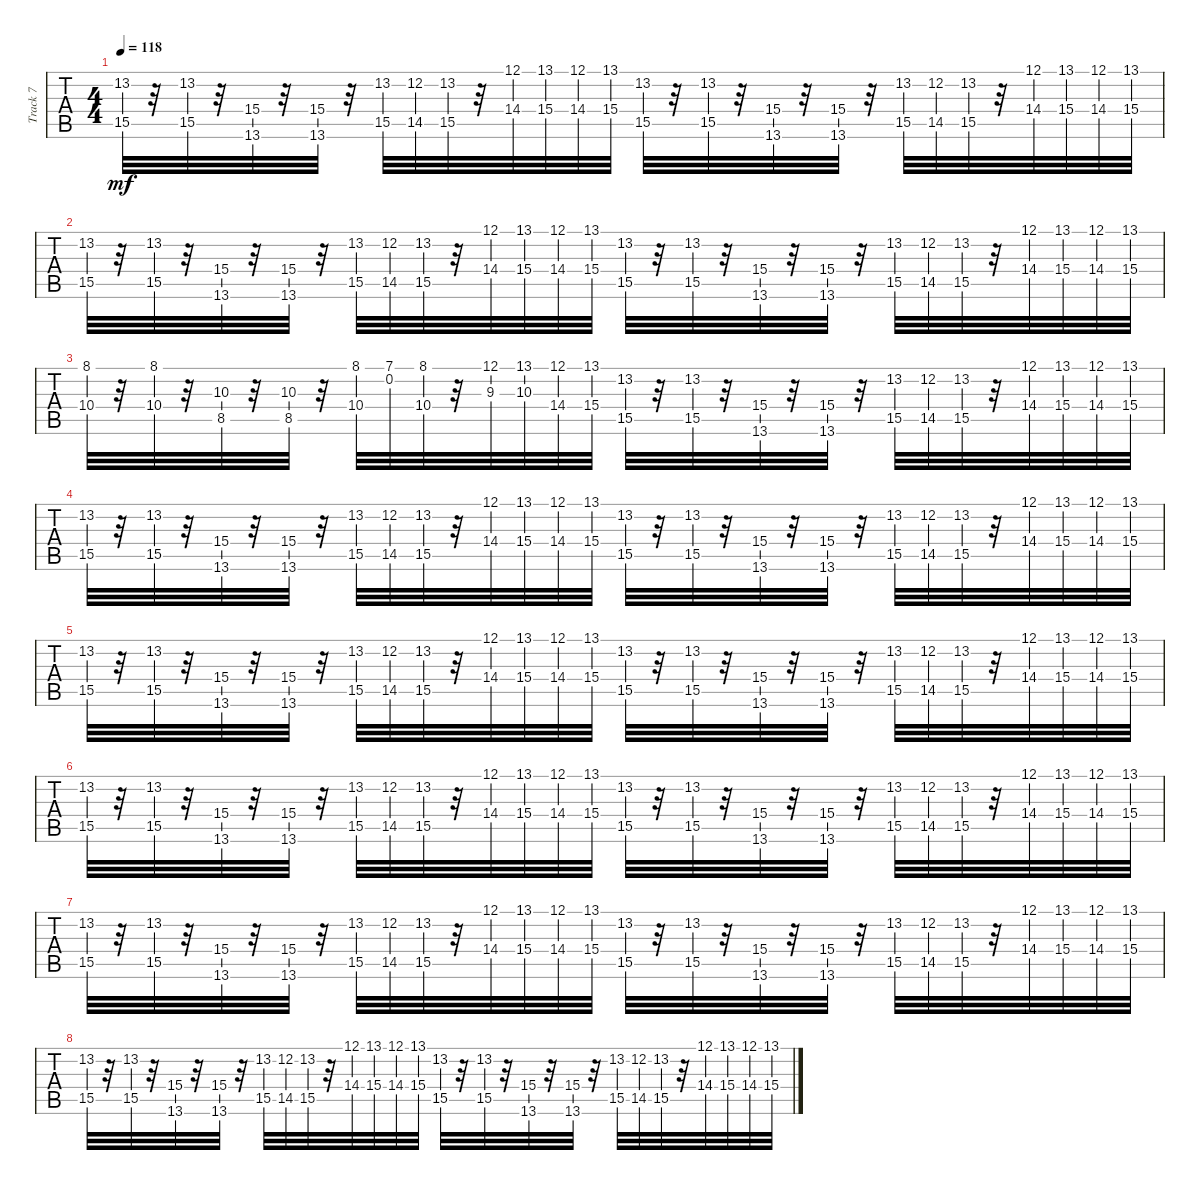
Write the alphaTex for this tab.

\track ("Track 7" "Track 7") {instrument accordion}
\staff {tabs}
\tuning (E4 B3 G3 D3 A2 E2) {hide}
\ts (4 4)
\tempo 118
\clef g2
\ks c
(13.2 15.5).32{dy mf} r.32 (13.2 15.5).32 r.32 (15.4 13.6).32 r.32 (15.4 13.6).32 r.32 (13.2 15.5).32 (12.2 14.5).32 (13.2 15.5).32 r.32 (12.1 14.4).32 (13.1 15.4).32 (12.1 14.4).32 (13.1 15.4).32 (13.2 15.5).32 r.32 (13.2 15.5).32 r.32 (15.4 13.6).32 r.32 (15.4 13.6).32 r.32 (13.2 15.5).32 (12.2 14.5).32 (13.2 15.5).32 r.32 (12.1 14.4).32 (13.1 15.4).32 (12.1 14.4).32 (13.1 15.4).32 |
(13.2 15.5).32 r.32 (13.2 15.5).32 r.32 (15.4 13.6).32 r.32 (15.4 13.6).32 r.32 (13.2 15.5).32 (12.2 14.5).32 (13.2 15.5).32 r.32 (12.1 14.4).32 (13.1 15.4).32 (12.1 14.4).32 (13.1 15.4).32 (13.2 15.5).32 r.32 (13.2 15.5).32 r.32 (15.4 13.6).32 r.32 (15.4 13.6).32 r.32 (13.2 15.5).32 (12.2 14.5).32 (13.2 15.5).32 r.32 (12.1 14.4).32 (13.1 15.4).32 (12.1 14.4).32 (13.1 15.4).32 |
(8.1 10.4).32 r.32 (8.1 10.4).32 r.32 (10.3 8.5).32 r.32 (10.3 8.5).32 r.32 (8.1 10.4).32 (7.1 0.2).32 (8.1 10.4).32 r.32 (12.1 9.3).32 (13.1 10.3).32 (12.1 14.4).32 (13.1 15.4).32 (13.2 15.5).32 r.32 (13.2 15.5).32 r.32 (15.4 13.6).32 r.32 (15.4 13.6).32 r.32 (13.2 15.5).32 (12.2 14.5).32 (13.2 15.5).32 r.32 (12.1 14.4).32 (13.1 15.4).32 (12.1 14.4).32 (13.1 15.4).32 |
(13.2 15.5).32 r.32 (13.2 15.5).32 r.32 (15.4 13.6).32 r.32 (15.4 13.6).32 r.32 (13.2 15.5).32 (12.2 14.5).32 (13.2 15.5).32 r.32 (12.1 14.4).32 (13.1 15.4).32 (12.1 14.4).32 (13.1 15.4).32 (13.2 15.5).32 r.32 (13.2 15.5).32 r.32 (15.4 13.6).32 r.32 (15.4 13.6).32 r.32 (13.2 15.5).32 (12.2 14.5).32 (13.2 15.5).32 r.32 (12.1 14.4).32 (13.1 15.4).32 (12.1 14.4).32 (13.1 15.4).32 |
(13.2 15.5).32 r.32 (13.2 15.5).32 r.32 (15.4 13.6).32 r.32 (15.4 13.6).32 r.32 (13.2 15.5).32 (12.2 14.5).32 (13.2 15.5).32 r.32 (12.1 14.4).32 (13.1 15.4).32 (12.1 14.4).32 (13.1 15.4).32 (13.2 15.5).32 r.32 (13.2 15.5).32 r.32 (15.4 13.6).32 r.32 (15.4 13.6).32 r.32 (13.2 15.5).32 (12.2 14.5).32 (13.2 15.5).32 r.32 (12.1 14.4).32 (13.1 15.4).32 (12.1 14.4).32 (13.1 15.4).32 |
(13.2 15.5).32 r.32 (13.2 15.5).32 r.32 (15.4 13.6).32 r.32 (15.4 13.6).32 r.32 (13.2 15.5).32 (12.2 14.5).32 (13.2 15.5).32 r.32 (12.1 14.4).32 (13.1 15.4).32 (12.1 14.4).32 (13.1 15.4).32 (13.2 15.5).32 r.32 (13.2 15.5).32 r.32 (15.4 13.6).32 r.32 (15.4 13.6).32 r.32 (13.2 15.5).32 (12.2 14.5).32 (13.2 15.5).32 r.32 (12.1 14.4).32 (13.1 15.4).32 (12.1 14.4).32 (13.1 15.4).32 |
(13.2 15.5).32 r.32 (13.2 15.5).32 r.32 (15.4 13.6).32 r.32 (15.4 13.6).32 r.32 (13.2 15.5).32 (12.2 14.5).32 (13.2 15.5).32 r.32 (12.1 14.4).32 (13.1 15.4).32 (12.1 14.4).32 (13.1 15.4).32 (13.2 15.5).32 r.32 (13.2 15.5).32 r.32 (15.4 13.6).32 r.32 (15.4 13.6).32 r.32 (13.2 15.5).32 (12.2 14.5).32 (13.2 15.5).32 r.32 (12.1 14.4).32 (13.1 15.4).32 (12.1 14.4).32 (13.1 15.4).32 |
(13.2 15.5).32 r.32 (13.2 15.5).32 r.32 (15.4 13.6).32 r.32 (15.4 13.6).32 r.32 (13.2 15.5).32 (12.2 14.5).32 (13.2 15.5).32 r.32 (12.1 14.4).32 (13.1 15.4).32 (12.1 14.4).32 (13.1 15.4).32 (13.2 15.5).32 r.32 (13.2 15.5).32 r.32 (15.4 13.6).32 r.32 (15.4 13.6).32 r.32 (13.2 15.5).32 (12.2 14.5).32 (13.2 15.5).32 r.32 (12.1 14.4).32 (13.1 15.4).32 (12.1 14.4).32 (13.1 15.4).32
